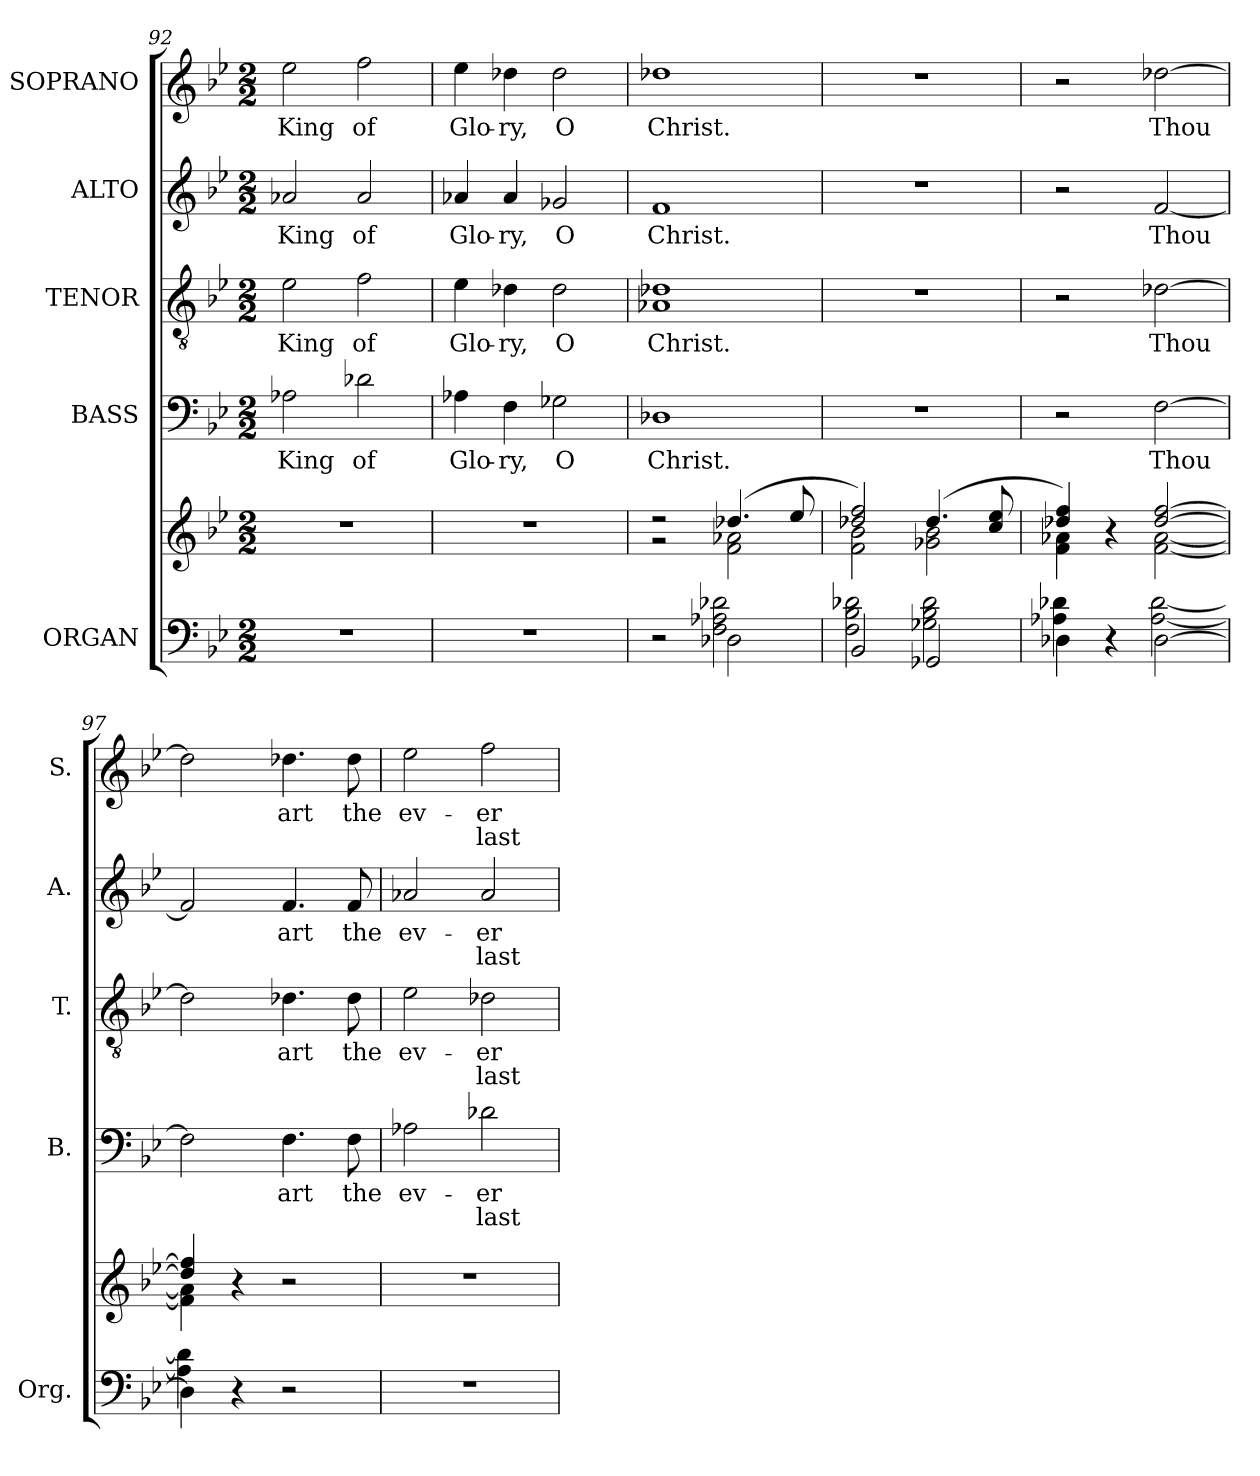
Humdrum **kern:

**kern	**kern	**kern	**text	**text	**kern	**text	**text	**kern	**text	**text	**kern	**text	**text
*part5	*part5	*part4	*part4	*part4	*part3	*part3	*part3	*part2	*part2	*part2	*part1	*part1	*part1
*staff6	*staff5	*staff4	*staff4	*staff4	*staff3	*staff3	*staff3	*staff2	*staff2	*staff2	*staff1	*staff1	*staff1
*I"ORGAN	*	*I"BASS	*	*	*I"TENOR	*	*	*I"ALTO	*	*	*I"SOPRANO	*	*
*I'Org.	*	*I'B.	*	*	*I'T.	*	*	*I'A.	*	*	*I'S.	*	*
!!LO:PB:g=z
*clefF4	*clefG2	*clefF4	*	*	*clefGv2	*	*	*clefG2	*	*	*clefG2	*	*
*	*	*	*	*	*ITrd7c12	*	*	*	*	*	*	*	*
*k[b-e-]	*k[b-e-]	*k[b-e-]	*	*	*k[b-e-]	*	*	*k[b-e-]	*	*	*k[b-e-]	*	*
*B-:	*B-:	*B-:	*	*	*B-:	*	*	*B-:	*	*	*B-:	*	*
*M2/2	*M2/2	*M2/2	*	*	*M2/2	*	*	*M2/2	*	*	*M2/2	*	*
=92	=92	=92	=92	=92	=92	=92	=92	=92	=92	=92	=92	=92	=92
!	!	!	!LO:LY:b:color=#000000	!	!	!	!	!	!	!	!	!	!
!	!	!	!	!	!	!LO:LY:b:color=#000000	!	!	!	!	!	!	!
!	!	!	!	!	!	!	!	!	!LO:LY:b:color=#000000	!	!	!	!
!	!	!	!	!	!	!	!	!	!	!	!	!LO:LY:b:color=#000000	!
1r	1r	2A-Xi\	King	.	2E-i\	King	.	2a-Xi/	King	.	2ee-i\	King	.
!	!	!	!LO:LY:b:color=#000000	!	!	!	!	!	!	!	!	!	!
!	!	!	!	!	!	!LO:LY:b:color=#000000	!	!	!	!	!	!	!
!	!	!	!	!	!	!	!	!	!LO:LY:b:color=#000000	!	!	!	!
!	!	!	!	!	!	!	!	!	!	!	!	!LO:LY:b:color=#000000	!
.	.	2d-Xi\	of	.	2Fi\	of	.	2a-i/	of	.	2ffi\	of	.
=93	=93	=93	=93	=93	=93	=93	=93	=93	=93	=93	=93	=93	=93
!	!	!	!LO:LY:b:color=#000000	!	!	!	!	!	!	!	!	!	!
!	!	!	!	!	!	!LO:LY:b:color=#000000	!	!	!	!	!	!	!
!	!	!	!	!	!	!	!	!	!LO:LY:b:color=#000000	!	!	!	!
!	!	!	!	!	!	!	!	!	!	!	!	!LO:LY:b:color=#000000	!
1r	1r	4A-Xi\	Glo-	.	4E-i\	Glo-	.	4a-Xi/	Glo-	.	4ee-i\	Glo-	.
!	!	!	!LO:LY:b:color=#000000	!	!	!	!	!	!	!	!	!	!
!	!	!	!	!	!	!LO:LY:b:color=#000000	!	!	!	!	!	!	!
!	!	!	!	!	!	!	!	!	!LO:LY:b:color=#000000	!	!	!	!
!	!	!	!	!	!	!	!	!	!	!	!	!LO:LY:b:color=#000000	!
.	.	4Fi\	-ry,	.	4D-Xi\	-ry,	.	4a-i/	-ry,	.	4dd-Xi\	-ry,	.
!	!	!	!LO:LY:b:color=#000000	!	!	!	!	!	!	!	!	!	!
!	!	!	!	!	!	!LO:LY:b:color=#000000	!	!	!	!	!	!	!
!	!	!	!	!	!	!	!	!	!LO:LY:b:color=#000000	!	!	!	!
!	!	!	!	!	!	!	!	!	!	!	!	!LO:LY:b:color=#000000	!
.	.	2G-Xi\	O	.	2D-i\	O	.	2g-Xi/	O	.	2dd-i\	O	.
=94	=94	=94	=94	=94	=94	=94	=94	=94	=94	=94	=94	=94	=94
*^	*^	*	*	*	*	*	*	*	*	*	*	*	*
!	!	!	!	!	!LO:LY:b:color=#000000	!	!	!	!	!	!	!	!	!	!
!	!	!	!	!	!	!	!	!LO:LY:b:color=#000000	!	!	!	!	!	!	!
!	!	!	!	!	!	!	!	!	!	!	!LO:LY:b:color=#000000	!	!	!	!
!	!	!	!	!	!	!	!	!	!	!	!	!	!	!LO:LY:b:color=#000000	!
2ryy	2r	2r	2r	1D-Xi	Christ.	.	1AA-Xi 1D-Xi	Christ.	.	1fi	Christ.	.	1dd-Xi	Christ.	.
2D-Xi\	2Fi\ 2A-Xi 2d-Xi	(4.dd-Xi/	2fi\ 2a-Xi	.	.	.	.	.	.	.	.	.	.	.	.
.	.	8ee-i/	.	.	.	.	.	.	.	.	.	.	.	.	.
=95	=95	=95	=95	=95	=95	=95	=95	=95	=95	=95	=95	=95	=95	=95	=95
2BB-i/	2Fi\ 2B-i 2d-Xi	2dd-Xi/ 2ffi)	2fi\ 2b-i	1r	.	.	1r	.	.	1r	.	.	1r	.	.
2GG-Xi/	2G-Xi\ 2B-i 2d-i	(4.dd-i/	2g-Xi\ 2b-i	.	.	.	.	.	.	.	.	.	.	.	.
.	.	8cci/ 8ee-i	.	.	.	.	.	.	.	.	.	.	.	.	.
=96	=96	=96	=96	=96	=96	=96	=96	=96	=96	=96	=96	=96	=96	=96	=96
4D-Xi\	4A-Xi\ 4d-Xi	4dd-Xi/ 4ffi)	4fi\ 4a-Xi	2r	.	.	2r	.	.	2r	.	.	2r	.	.
4r	4ryy	4r	4ryy	.	.	.	.	.	.	.	.	.	.	.	.
!	!	!	!	!	!LO:LY:b:color=#000000	!	!	!	!	!	!	!	!	!	!
!	!	!	!	!	!	!	!	!LO:LY:b:color=#000000	!	!	!	!	!	!	!
!	!	!	!	!	!	!	!	!	!	!	!LO:LY:b:color=#000000	!	!	!	!
!	!	!	!	!	!	!	!	!	!	!	!	!	!	!LO:LY:b:color=#000000	!
[2D-i\	[2A-i\ [2d-i	[2dd-i/ [2ffi	[2fi\ [2a-i	[2Fi\	Thou	.	[2D-Xi\	Thou	.	[2fi/	Thou	.	[2dd-Xi\	Thou	.
=97	=97	=97	=97	=97	=97	=97	=97	=97	=97	=97	=97	=97	=97	=97	=97
4D-i\]	4A-i\] 4d-i]	4dd-i/] 4ffi]	4fi\] 4a-i]	2Fi\]	.	.	2D-i\]	.	.	2fi/]	.	.	2dd-i\]	.	.
4r	2.ryy	4r	2.ryy	.	.	.	.	.	.	.	.	.	.	.	.
!	!	!	!	!	!LO:LY:b:color=#000000	!	!	!	!	!	!	!	!	!	!
!	!	!	!	!	!	!	!	!LO:LY:b:color=#000000	!	!	!	!	!	!	!
!	!	!	!	!	!	!	!	!	!	!	!LO:LY:b:color=#000000	!	!	!	!
!	!	!	!	!	!	!	!	!	!	!	!	!	!	!LO:LY:b:color=#000000	!
2r	.	2r	.	4.Fi\	art	.	4.D-Xi\	art	.	4.fi/	art	.	4.dd-Xi\	art	.
!	!	!	!	!	!LO:LY:b:color=#000000	!	!	!	!	!	!	!	!	!	!
!	!	!	!	!	!	!	!	!LO:LY:b:color=#000000	!	!	!	!	!	!	!
!	!	!	!	!	!	!	!	!	!	!	!LO:LY:b:color=#000000	!	!	!	!
!	!	!	!	!	!	!	!	!	!	!	!	!	!	!LO:LY:b:color=#000000	!
.	.	.	.	8Fi\	the	.	8D-i\	the	.	8fi/	the	.	8dd-i\	the	.
*v	*v	*	*	*	*	*	*	*	*	*	*	*	*	*	*
*	*v	*v	*	*	*	*	*	*	*	*	*	*	*	*
!!LO:LB:g=z
=98	=98	=98	=98	=98	=98	=98	=98	=98	=98	=98	=98	=98	=98
!	!	!	!LO:LY:b:color=#000000	!	!	!	!	!	!	!	!	!	!
!	!	!	!	!	!	!LO:LY:b:color=#000000	!	!	!	!	!	!	!
!	!	!	!	!	!	!	!	!	!LO:LY:b:color=#000000	!	!	!	!
!	!	!	!	!	!	!	!	!	!	!	!	!LO:LY:b:color=#000000	!
1r	1r	2A-Xi\	ev-	.	2E-i\	ev-	.	2a-Xi/	ev-	.	2ee-i\	ev-	.
!	!	!	!LO:LY:b:color=#000000	!LO:LY:b:color=#000000	!	!	!	!	!	!	!	!	!
!	!	!	!	!	!	!LO:LY:b:color=#000000	!LO:LY:b:color=#000000	!	!	!	!	!	!
!	!	!	!	!	!	!	!	!	!LO:LY:b:color=#000000	!LO:LY:b:color=#000000	!	!	!
!	!	!	!	!	!	!	!	!	!	!	!	!LO:LY:b:color=#000000	!LO:LY:b:color=#000000
.	.	2d-Xi\	-er-	-last-	2D-Xi\	-er-	-last-	2a-i/	-er-	-last-	2ffi\	-er-	-last-
=	=	=	=	=	=	=	=	=	=	=	=	=	=
*-	*-	*-	*-	*-	*-	*-	*-	*-	*-	*-	*-	*-	*-
